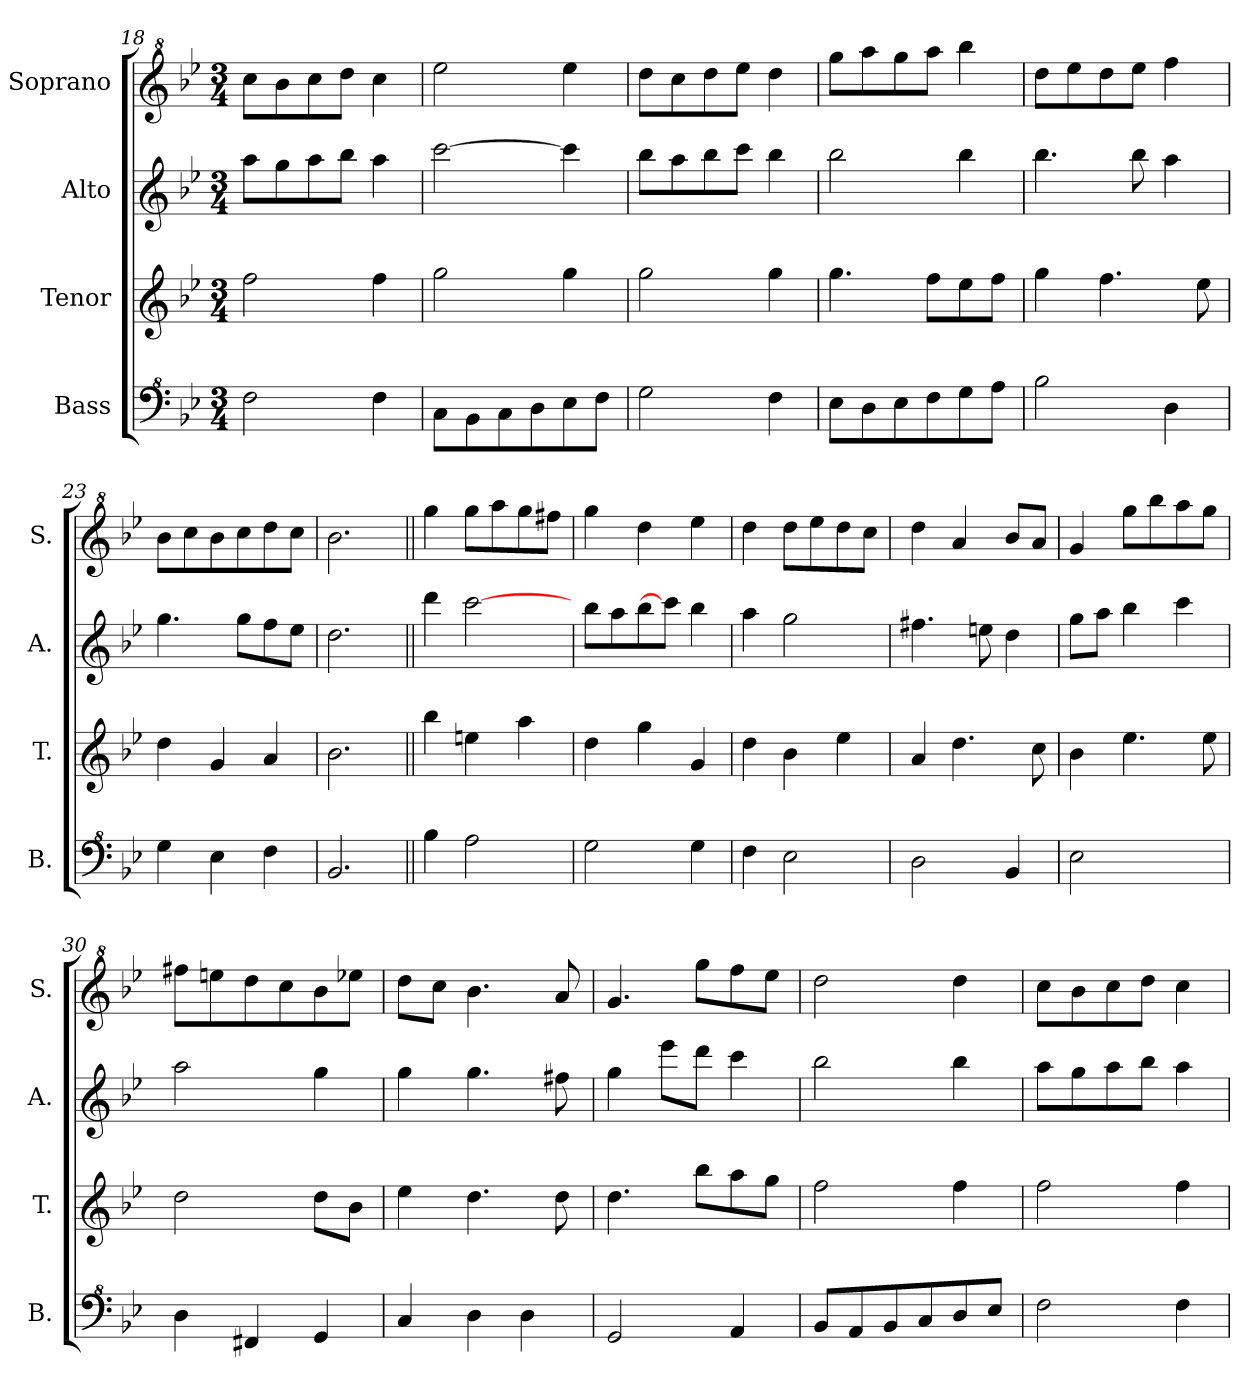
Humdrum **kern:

**kern	**kern	**kern	**kern
*part4	*part3	*part2	*part1
*staff4	*staff3	*staff2	*staff1
*I"Bass	*I"Tenor	*I"Alto	*I"Soprano
*I'B.	*I'T.	*I'A.	*I'S.
*clefF^4	*clefG2	*clefG2	*clefG^2
*k[b-e-]	*k[b-e-]	*k[b-e-]	*k[b-e-]
*B-:	*B-:	*B-:	*B-:
*M3/4	*M3/4	*M3/4	*M3/4
=18	=18	=18	=18
2f\	2ff\	8aa\L	8ccc\L
.	.	8gg\	8bb-\
.	.	8aa\	8ccc\
.	.	8bb-\J	8ddd\J
4f\	4ff\	4aa\	4ccc\
=19	=19	=19	=19
8c\L	2gg\	[2ccc\	2eee-\
8B-\	.	.	.
8c\	.	.	.
8d\	.	.	.
8e-\	4gg\	4ccc\]	4eee-\
8f\J	.	.	.
=20	=20	=20	=20
2g\	2gg\	8bb-\L	8ddd\L
.	.	8aa\	8ccc\
.	.	8bb-\	8ddd\
.	.	8ccc\J	8eee-\J
4f\	4gg\	4bb-\	4ddd\
!!LO:LB:g=z
=21	=21	=21	=21
8e-\L	4.gg\	2bb-\	8ggg\L
8d\	.	.	8aaa\
8e-\	.	.	8ggg\
8f\	8ff\L	.	8aaa\J
8g\	8ee-\	4bb-\	4bbb-\
8a\J	8ff\J	.	.
=22	=22	=22	=22
2b-\	4gg\	4.bb-\	8ddd\L
.	.	.	8eee-\
.	4.ff\	.	8ddd\
.	.	8bb-\	8eee-\J
4d\	.	4aa\	4fff\
.	8ee-\	.	.
=23	=23	=23	=23
4g\	4dd\	4.gg\	8bb-\L
.	.	.	8ccc\
4e-\	4g/	.	8bb-\
.	.	8gg\L	8ccc\
4f\	4a/	8ff\	8ddd\
.	.	8ee-\J	8ccc\J
=24	=24	=24	=24
2.B-/	2.b-\	2.dd\	2.bb-\
=25||	=25||	=25||	=25||
4b-\	4bb-\	4ddd\	4ggg\
2a\	4een\	[2ccc\	8ggg\L
.	.	.	8aaa\
.	4aa\	.	8ggg\
.	.	.	8fff#X\J
=26	=26	=26	=26
2g\	4dd\	8bb-\L	4ggg\
.	.	8aa\	.
.	4gg\	8bb-\	4ddd\
.	.	8ccc\J]	.
4g\	4g/	4bb-\	4eee-\
=27	=27	=27	=27
4f\	4dd\	4aa\	4ddd\
2e-\	4b-\	2gg\	8ddd\L
.	.	.	8eee-\
.	4ee-\	.	8ddd\
.	.	.	8ccc\J
=28	=28	=28	=28
2d\	4a/	4.ff#X\	4ddd\
.	4.dd\	.	4aa/
.	.	8een\	.
4B-/	.	4dd\	8bb-/L
.	8cc\	.	8aa/J
=29	=29	=29	=29
2e-\	4b-\	8gg\L	4gg/
.	.	8aa\J	.
.	4.ee-\	4bb-\	8ggg\L
.	.	.	8bbb-\
4ryy	.	4ccc\	8aaa\
.	8ee-\	.	8ggg\J
=30	=30	=30	=30
4d\	2dd\	2aa\	8fff#X\L
.	.	.	8eeen\
4F#X/	.	.	8ddd\
.	.	.	8ccc\
4G/	8dd\L	4gg\	8bb-\
.	8b-\J	.	8eee-X\J
!!LO:LB:g=z
=31	=31	=31	=31
4c/	4ee-\	4gg\	8ddd\L
.	.	.	8ccc\J
4d\	4.dd\	4.gg\	4.bb-\
4d\	.	.	.
.	8dd\	8ff#X\	8aa/
=32	=32	=32	=32
2G/	4.dd\	4gg\	4.gg/
.	.	8eee-\L	.
.	8bb-\L	8ddd\J	8ggg\L
4A/	8aa\	4ccc\	8fff\
.	8gg\J	.	8eee-\J
=33	=33	=33	=33
8B-/L	2ff\	2bb-\	2ddd\
8A/	.	.	.
8B-/	.	.	.
8c/	.	.	.
8d/	4ff\	4bb-\	4ddd\
8e-/J	.	.	.
=34	=34	=34	=34
2f\	2ff\	8aa\L	8ccc\L
.	.	8gg\	8bb-\
.	.	8aa\	8ccc\
.	.	8bb-\J	8ddd\J
4f\	4ff\	4aa\	4ccc\
=	=	=	=
*-	*-	*-	*-
